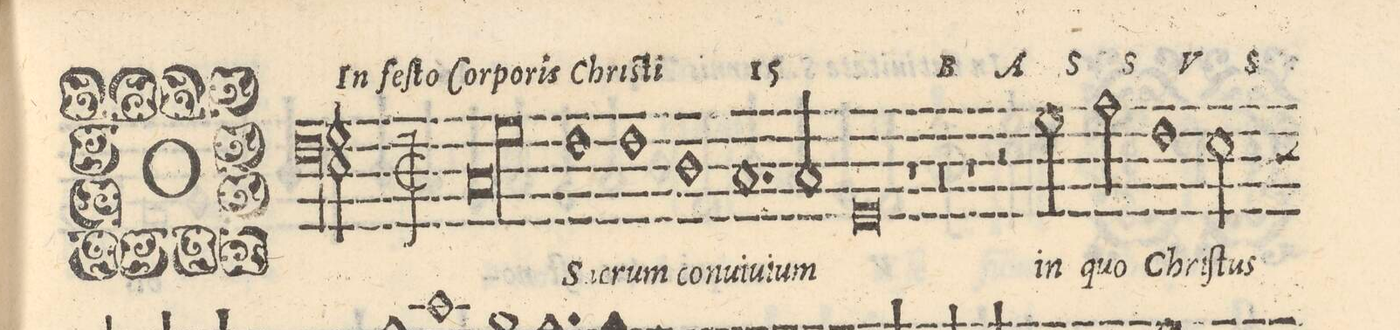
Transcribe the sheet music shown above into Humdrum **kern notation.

**kern	**text
*I"BASSVS	*
*clefF4	*
*k[]	*
*met(C|)	*
*M2/1	*
*lig	*
0C	O
=2-	=2-
0G	.
*Xlig	*
=3-	=3-
1F	Sa-
1F	-crum
=4-	=4-
1D	con-
1.C	-ui-
=5-	=5-
2C/	-ui-
0GG	-um
=6-	=6-
1r	.
=7-	=7-
0r	.
=8-	=8-
1r	.
2r	.
2G\	in
=9-	=9-
2A\	quo
1F	Chri-
2E\	-ſtus
*custos:D	*
=10-	=10-
*-	*-
